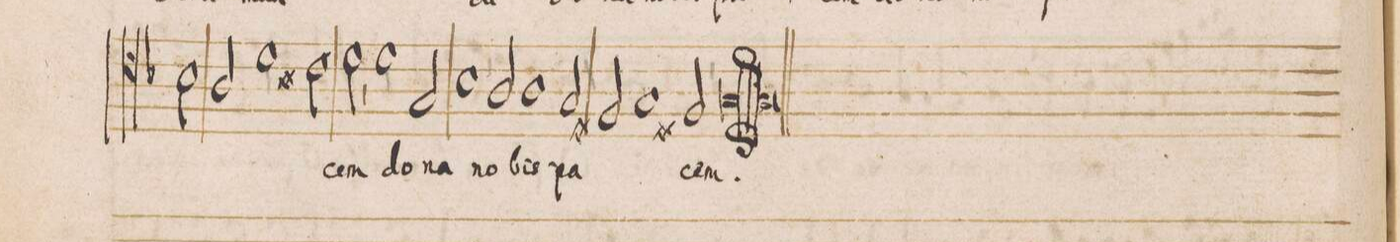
**kern	**text
*I"ALTVS	*
*clefC4	*
*k[b-]	*
*met(C|)	*
*M2/1	*
2B-\	.
2A/	.
1d\	.
=37-	=37-
2c#X\	.
2d,<\	-cem
1d\	do-
=38-	=38-
2G/	-na
1B-,	no-
=39-	=39-
2A/	-bis
1A	pa-
2G,/	.
=40-	=40-
2F#X/	.
1G	.
2F#X,/	.
=41-	=41-
0Gl;;	-cem.
==	==
*-	*-
